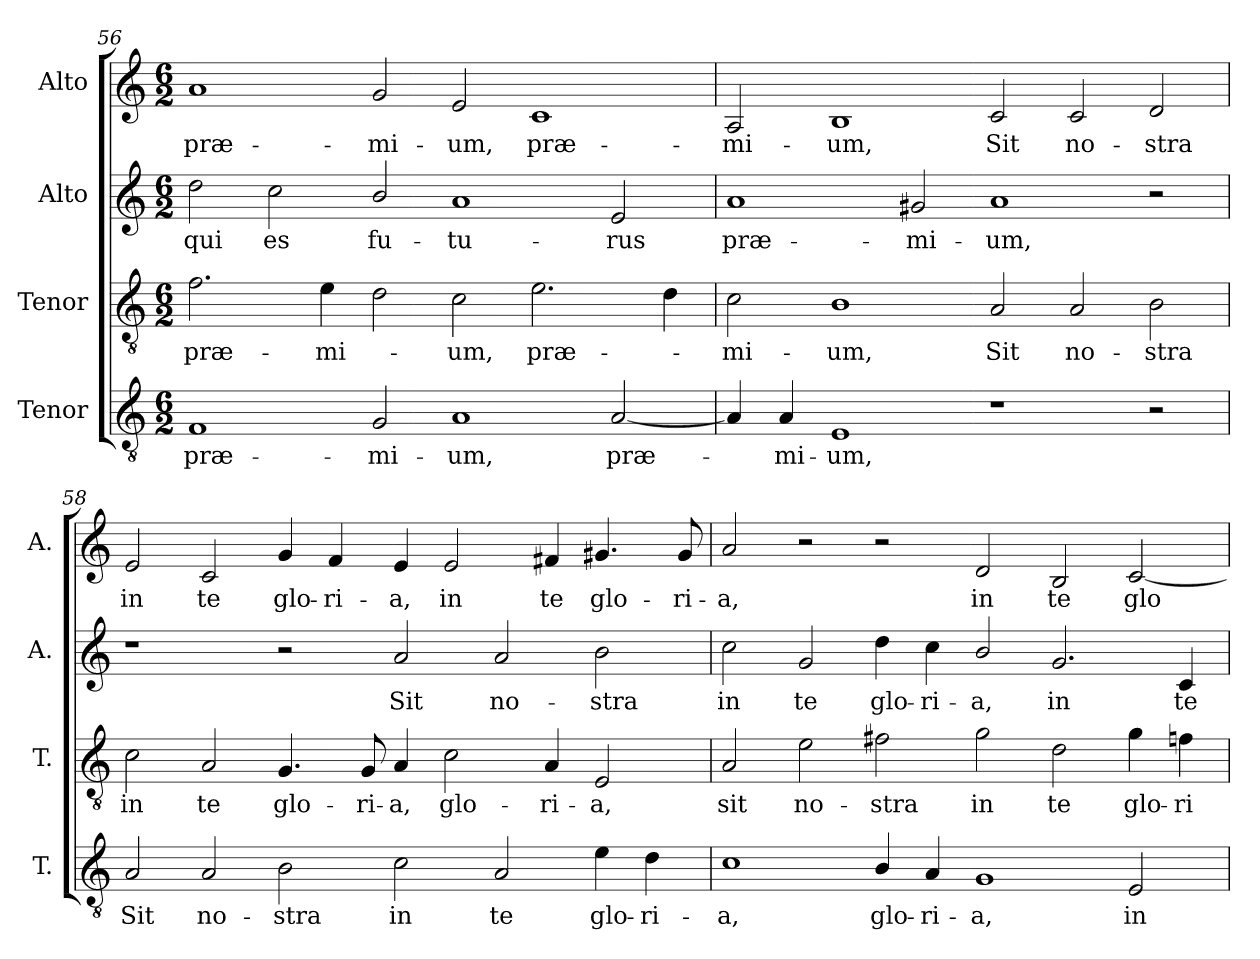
**kern	**text	**kern	**text	**kern	**text	**kern	**text
*part4	*part4	*part3	*part3	*part2	*part2	*part1	*part1
*staff4	*staff4	*staff3	*staff3	*staff2	*staff2	*staff1	*staff1
*I"Tenor	*	*I"Tenor	*	*I"Alto	*	*I"Alto	*
*I'T.	*	*I'T.	*	*I'A.	*	*I'A.	*
*clefGv2	*	*clefGv2	*	*clefG2	*	*clefG2	*
*ITrd7c12	*	*ITrd7c12	*	*	*	*	*
*k[]	*	*k[]	*	*k[]	*	*k[]	*
*C:	*	*C:	*	*C:	*	*C:	*
*M6/2	*	*M6/2	*	*M6/2	*	*M6/2	*
=56	=56	=56	=56	=56	=56	=56	=56
!	!LO:LY:b:color=#000000	!	!	!	!	!	!
!	!	!	!LO:LY:b:color=#000000	!	!	!	!
!	!	!	!	!	!LO:LY:b:color=#000000	!	!
!	!	!	!	!	!	!	!LO:LY:b:color=#000000
1FFi	præ-	2.Fi\	præ-	2ddi\	qui	1ai	præ-
!	!	!	!	!	!LO:LY:b:color=#000000	!	!
.	.	.	.	2cci\	es	.	.
!	!	!	!LO:LY:b:color=#000000	!	!	!	!
.	.	4Ei\	-mi-	.	.	.	.
!	!LO:LY:b:color=#000000	!	!	!	!	!	!
!	!	!	!	!	!LO:LY:b:color=#000000	!	!
!	!	!	!	!	!	!	!LO:LY:b:color=#000000
2GGi/	-mi-	2Di\	.	2bi/	fu-	2gi/	-mi-
!	!LO:LY:b:color=#000000	!	!	!	!	!	!
!	!	!	!LO:LY:b:color=#000000	!	!	!	!
!	!	!	!	!	!LO:LY:b:color=#000000	!	!
!	!	!	!	!	!	!	!LO:LY:b:color=#000000
1AAi	-um,	2Ci\	-um,	1ai	-tu-	2ei/	-um,
!	!	!	!LO:LY:b:color=#000000	!	!	!	!
!	!	!	!	!	!	!	!LO:LY:b:color=#000000
.	.	2.Ei\	præ-	.	.	1ci	præ-
!	!LO:LY:b:color=#000000	!	!	!	!	!	!
!	!	!	!	!	!LO:LY:b:color=#000000	!	!
[2AAi/	præ-	.	.	2ei/	-rus	.	.
.	.	4Di\	.	.	.	.	.
!!LO:LB:g=z
=57	=57	=57	=57	=57	=57	=57	=57
!	!	!	!LO:LY:b:color=#000000	!	!	!	!
!	!	!	!	!	!LO:LY:b:color=#000000	!	!
!	!	!	!	!	!	!	!LO:LY:b:color=#000000
4AAi/]	.	2Ci\	-mi-	1ai	præ-	2Ai/	-mi-
!	!LO:LY:b:color=#000000	!	!	!	!	!	!
4AAi/	-mi-	.	.	.	.	.	.
!	!LO:LY:b:color=#000000	!	!	!	!	!	!
!	!	!	!LO:LY:b:color=#000000	!	!	!	!
!	!	!	!	!	!	!	!LO:LY:b:color=#000000
1EEi	-um,	1BBi	-um,	.	.	1Bi	-um,
!	!	!	!	!	!LO:LY:b:color=#000000	!	!
.	.	.	.	2g#Xi/	-mi-	.	.
!	!	!	!LO:LY:b:color=#000000	!	!	!	!
!	!	!	!	!	!LO:LY:b:color=#000000	!	!
!	!	!	!	!	!	!	!LO:LY:b:color=#000000
1r	.	2AAi/	Sit	1ai	-um,	2ci/	Sit
!	!	!	!LO:LY:b:color=#000000	!	!	!	!
!	!	!	!	!	!	!	!LO:LY:b:color=#000000
.	.	2AAi/	no-	.	.	2ci/	no-
!	!	!	!LO:LY:b:color=#000000	!	!	!	!
!	!	!	!	!	!	!	!LO:LY:b:color=#000000
2r	.	2BBi\	-stra	2r	.	2di/	-stra
=58	=58	=58	=58	=58	=58	=58	=58
!	!LO:LY:b:color=#000000	!	!	!	!	!	!
!	!	!	!LO:LY:b:color=#000000	!	!	!	!
!	!	!	!	!	!	!	!LO:LY:b:color=#000000
2AAi/	Sit	2Ci\	in	1r	.	2ei/	in
!	!LO:LY:b:color=#000000	!	!	!	!	!	!
!	!	!	!LO:LY:b:color=#000000	!	!	!	!
!	!	!	!	!	!	!	!LO:LY:b:color=#000000
2AAi/	no-	2AAi/	te	.	.	2ci/	te
!	!LO:LY:b:color=#000000	!	!	!	!	!	!
!	!	!	!LO:LY:b:color=#000000	!	!	!	!
!	!	!	!	!	!	!	!LO:LY:b:color=#000000
2BBi\	-stra	4.GGi/	glo-	2r	.	4gi/	glo-
!	!	!	!	!	!	!	!LO:LY:b:color=#000000
.	.	.	.	.	.	4fi/	-ri-
!	!	!	!LO:LY:b:color=#000000	!	!	!	!
.	.	8GGi/	-ri-	.	.	.	.
!	!LO:LY:b:color=#000000	!	!	!	!	!	!
!	!	!	!LO:LY:b:color=#000000	!	!	!	!
!	!	!	!	!	!LO:LY:b:color=#000000	!	!
!	!	!	!	!	!	!	!LO:LY:b:color=#000000
2Ci\	in	4AAi/	-a,	2ai/	Sit	4ei/	-a,
!	!	!	!LO:LY:b:color=#000000	!	!	!	!
!	!	!	!	!	!	!	!LO:LY:b:color=#000000
.	.	2Ci\	glo-	.	.	2ei/	in
!	!LO:LY:b:color=#000000	!	!	!	!	!	!
!	!	!	!	!	!LO:LY:b:color=#000000	!	!
2AAi/	te	.	.	2ai/	no-	.	.
!	!	!	!LO:LY:b:color=#000000	!	!	!	!
!	!	!	!	!	!	!	!LO:LY:b:color=#000000
.	.	4AAi/	-ri-	.	.	4f#Xi/	te
!	!LO:LY:b:color=#000000	!	!	!	!	!	!
!	!	!	!LO:LY:b:color=#000000	!	!	!	!
!	!	!	!	!	!LO:LY:b:color=#000000	!	!
!	!	!	!	!	!	!	!LO:LY:b:color=#000000
4Ei\	glo-	2EEi/	-a,	2bi\	-stra	4.g#Xi/	glo-
!	!LO:LY:b:color=#000000	!	!	!	!	!	!
4Di\	-ri-	.	.	.	.	.	.
!	!	!	!	!	!	!	!LO:LY:b:color=#000000
.	.	.	.	.	.	8g#i/	-ri-
=59	=59	=59	=59	=59	=59	=59	=59
!	!LO:LY:b:color=#000000	!	!	!	!	!	!
!	!	!	!LO:LY:b:color=#000000	!	!	!	!
!	!	!	!	!	!LO:LY:b:color=#000000	!	!
!	!	!	!	!	!	!	!LO:LY:b:color=#000000
1Ci	-a,	2AAi/	sit	2cci\	in	2ai/	-a,
!	!	!	!LO:LY:b:color=#000000	!	!	!	!
!	!	!	!	!	!LO:LY:b:color=#000000	!	!
.	.	2Ei\	no-	2gi/	te	2r	.
!	!LO:LY:b:color=#000000	!	!	!	!	!	!
!	!	!	!LO:LY:b:color=#000000	!	!	!	!
!	!	!	!	!	!LO:LY:b:color=#000000	!	!
4BBi/	glo-	2F#Xi\	-stra	4ddi\	glo-	2r	.
!	!LO:LY:b:color=#000000	!	!	!	!	!	!
!	!	!	!	!	!LO:LY:b:color=#000000	!	!
4AAi/	-ri-	.	.	4cci\	-ri-	.	.
!	!LO:LY:b:color=#000000	!	!	!	!	!	!
!	!	!	!LO:LY:b:color=#000000	!	!	!	!
!	!	!	!	!	!LO:LY:b:color=#000000	!	!
!	!	!	!	!	!	!	!LO:LY:b:color=#000000
1GGi	-a,	2Gi\	in	2bi/	-a,	2di/	in
!	!	!	!LO:LY:b:color=#000000	!	!	!	!
!	!	!	!	!	!LO:LY:b:color=#000000	!	!
!	!	!	!	!	!	!	!LO:LY:b:color=#000000
.	.	2Di\	te	2.gi/	in	2Bi/	te
!	!LO:LY:b:color=#000000	!	!	!	!	!	!
!	!	!	!LO:LY:b:color=#000000	!	!	!	!
!	!	!	!	!	!	!	!LO:LY:b:color=#000000
2EEi/	in	4Gi\	glo-	.	.	[2ci/	glo-
!	!	!	!LO:LY:b:color=#000000	!	!	!	!
!	!	!	!	!	!LO:LY:b:color=#000000	!	!
.	.	4Fni\	-ri-	4ci/	te	.	.
=	=	=	=	=	=	=	=
*-	*-	*-	*-	*-	*-	*-	*-
